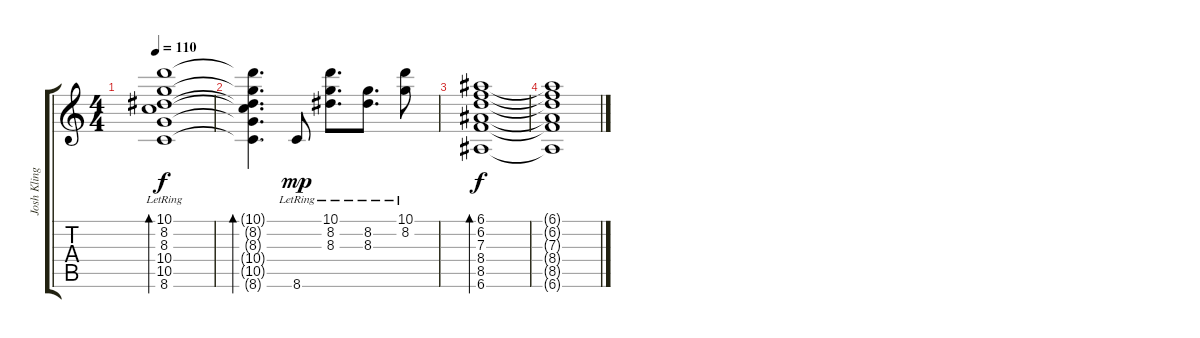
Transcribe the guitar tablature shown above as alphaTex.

\track ("Josh Klinghoffer (guitar 2)" "Josh Kling") {instrument electricguitarjazz}
\staff {score tabs}
\tuning (E4 B3 G3 D3 A2 E2) {hide}
\ts (4 4)
\tempo 110
\clef g2
\ks c
(10.1{lr} 8.2{lr} 8.3{lr} 10.4{lr} 10.5{lr} 8.6{lr}).1{bd 120 dy f} |
(10.1{t} 8.2{t} 8.3{t} 10.4{t} 10.5{t} 8.6{t}).4{d bd 120} 8.6{lr}.8{dy mp} (10.1{lr} 8.2{lr} 8.3{lr}).8{d} (8.2{lr} 8.3{lr}).8{d} (10.1{lr} 8.2{lr}).8 |
(6.1 6.2 7.3 8.4 8.5 6.6).1{bd 120 dy f} |
(6.1{t} 6.2{t} 7.3{t} 8.4{t} 8.5{t} 6.6{t}).1
